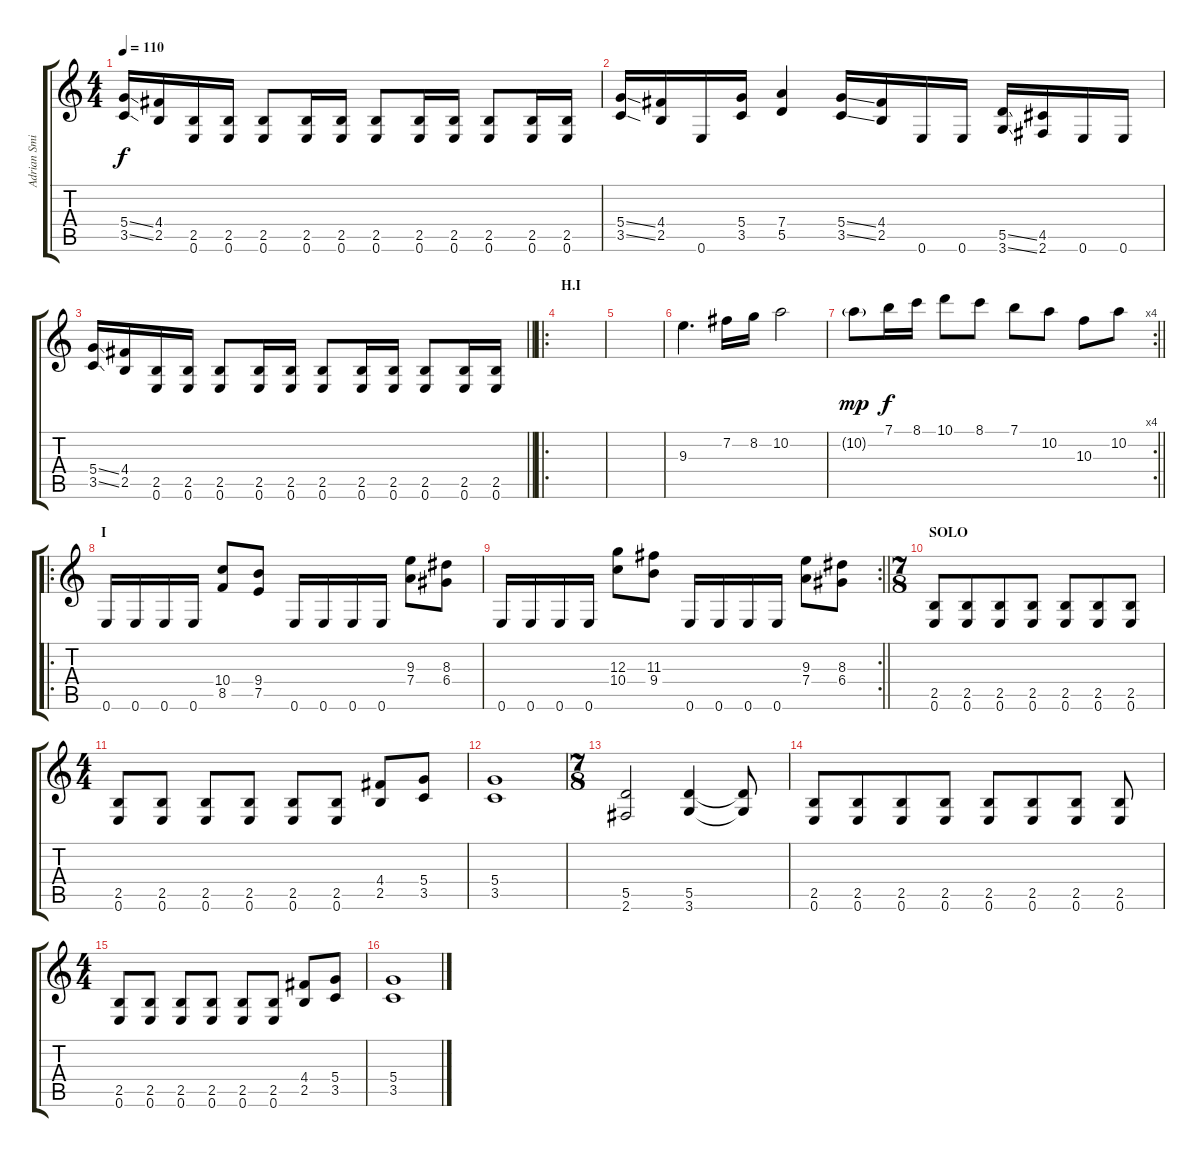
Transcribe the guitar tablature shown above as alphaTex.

\track ("Adrian Smith (Dis)" "Adrian Smi") {instrument distortionguitar}
\staff {score tabs}
\tuning (E4 B3 G3 D3 A2 E2) {hide}
\ts (4 4)
\tempo 110
\clef g2
\ks c
(5.4{ss} 3.5{ss}).16{dy f} (4.4 2.5).16 (2.5 0.6).16 (2.5 0.6).16 (2.5 0.6).8 (2.5 0.6).16 (2.5 0.6).16 (2.5 0.6).8 (2.5 0.6).16 (2.5 0.6).16 (2.5 0.6).8 (2.5 0.6).16 (2.5 0.6).16 |
(5.4{ss} 3.5{ss}).16 (4.4 2.5).16 0.6.16 (5.4 3.5).16 (7.4 5.5).4 (5.4{ss} 3.5{ss}).16 (4.4 2.5).16 0.6.16 0.6.16 (5.5{ss} 3.6{ss}).16 (4.5 2.6).16 0.6.16 0.6.16 |
\barLineRight lightlight
(5.4{ss} 3.5{ss}).16 (4.4 2.5).16 (2.5 0.6).16 (2.5 0.6).16 (2.5 0.6).8 (2.5 0.6).16 (2.5 0.6).16 (2.5 0.6).8 (2.5 0.6).16 (2.5 0.6).16 (2.5 0.6).8 (2.5 0.6).16 (2.5 0.6).16 |
\ro
\section ("" "H.I")
|
|
9.3.4{d} 7.2.16 8.2.16 10.2.2 |
\rc 4
\barLineRight lightlight
10.2{g}.8{dy mp} 7.1.16{dy f} 8.1.16 10.1.8 8.1.8 7.1.8 10.2.8 10.3.8 10.2.8 |
\ro
\section ("" "I")
0.6.16 0.6.16 0.6.16 0.6.16 (10.4 8.5).8 (9.4 7.5).8 0.6.16 0.6.16 0.6.16 0.6.16 (9.3 7.4).8 (8.3 6.4).8 |
\rc 2
\barLineRight lightlight
0.6.16 0.6.16 0.6.16 0.6.16 (12.3 10.4).8 (11.3 9.4).8 0.6.16 0.6.16 0.6.16 0.6.16 (9.3 7.4).8 (8.3 6.4).8 |
\ts (7 8)
\section ("" "SOLO")
(2.5 0.6).8 (2.5 0.6).8 (2.5 0.6).8 (2.5 0.6).8 (2.5 0.6).8 (2.5 0.6).8 (2.5 0.6).8 |
\ts (4 4)
(2.5 0.6).8 (2.5 0.6).8 (2.5 0.6).8 (2.5 0.6).8 (2.5 0.6).8 (2.5 0.6).8 (4.4 2.5).8 (5.4 3.5).8 |
(5.4 3.5).1 |
\ts (7 8)
(5.5 2.6).2 (5.5 3.6).4 (5.5{t} 3.6{t}).8 |
(2.5 0.6).8 (2.5 0.6).8 (2.5 0.6).8 (2.5 0.6).8 (2.5 0.6).8 (2.5 0.6).8 (2.5 0.6).8 (2.5 0.6).8 |
\ts (4 4)
(2.5 0.6).8 (2.5 0.6).8 (2.5 0.6).8 (2.5 0.6).8 (2.5 0.6).8 (2.5 0.6).8 (4.4 2.5).8 (5.4 3.5).8 |
(5.4 3.5).1
